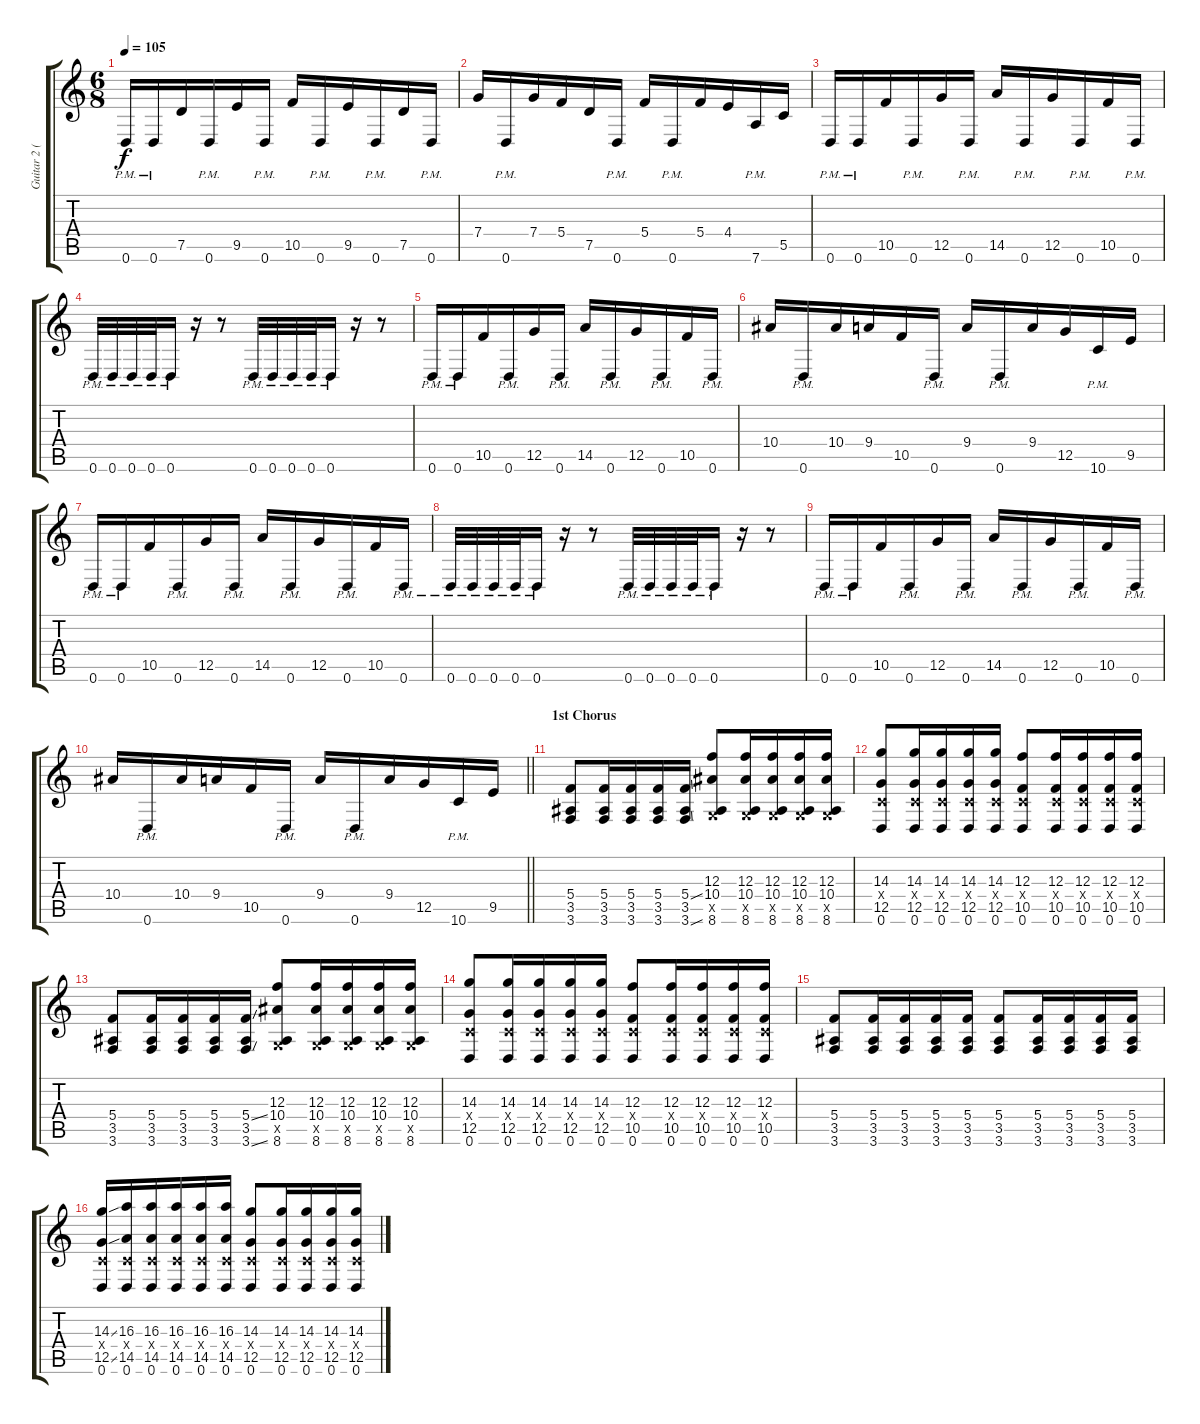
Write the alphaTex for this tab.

\track ("Guitar 2 (Rhythm)" "Guitar 2 (") {instrument distortionguitar}
\staff {score tabs}
\tuning (D4 A3 F3 C3 G2 D2) {hide}
\ts (6 8)
\tempo 105
\clef g2
\ks c
0.6{pm}.16{dy f} 0.6{pm}.16 7.5.16 0.6{pm}.16 9.5.16 0.6{pm}.16 10.5.16 0.6{pm}.16 9.5.16 0.6{pm}.16 7.5.16 0.6{pm}.16 |
7.4.16 0.6{pm}.16 7.4.16 5.4.16 7.5.16 0.6{pm}.16 5.4.16 0.6{pm}.16 5.4.16 4.4.16 7.6{pm}.16 5.5.16 |
0.6{pm}.16 0.6{pm}.16 10.5.16 0.6{pm}.16 12.5.16 0.6{pm}.16 14.5.16 0.6{pm}.16 12.5.16 0.6{pm}.16 10.5.16 0.6{pm}.16 |
0.6{pm}.32 0.6{pm}.32 0.6{pm}.32 0.6{pm}.32 0.6{pm}.16 r.16 r.8 0.6{pm}.32 0.6{pm}.32 0.6{pm}.32 0.6{pm}.32 0.6{pm}.16 r.16 r.8 |
0.6{pm}.16 0.6{pm}.16 10.5.16 0.6{pm}.16 12.5.16 0.6{pm}.16 14.5.16 0.6{pm}.16 12.5.16 0.6{pm}.16 10.5.16 0.6{pm}.16 |
10.4.16 0.6{pm}.16 10.4.16 9.4.16 10.5.16 0.6{pm}.16 9.4.16 0.6{pm}.16 9.4.16 12.5.16 10.6{pm}.16 9.5.16 |
0.6{pm}.16 0.6{pm}.16 10.5.16 0.6{pm}.16 12.5.16 0.6{pm}.16 14.5.16 0.6{pm}.16 12.5.16 0.6{pm}.16 10.5.16 0.6{pm}.16 |
0.6{pm}.32 0.6{pm}.32 0.6{pm}.32 0.6{pm}.32 0.6{pm}.16 r.16 r.8 0.6{pm}.32 0.6{pm}.32 0.6{pm}.32 0.6{pm}.32 0.6{pm}.16 r.16 r.8 |
0.6{pm}.16 0.6{pm}.16 10.5.16 0.6{pm}.16 12.5.16 0.6{pm}.16 14.5.16 0.6{pm}.16 12.5.16 0.6{pm}.16 10.5.16 0.6{pm}.16 |
\barLineRight lightlight
10.4.16 0.6{pm}.16 10.4.16 9.4.16 10.5.16 0.6{pm}.16 9.4.16 0.6{pm}.16 9.4.16 12.5.16 10.6{pm}.16 9.5.16 |
\section ("" "1st Chorus")
(5.4 3.5 3.6).8 (5.4 3.5 3.6).16 (5.4 3.5 3.6).16 (5.4 3.5 3.6).16 (5.4{ss} 3.5 3.6{ss}).16 (12.3 10.4 0.5{x} 8.6).8 (12.3 10.4 0.5{x} 8.6).16 (12.3 10.4 0.5{x} 8.6).16 (12.3 10.4 0.5{x} 8.6).16 (12.3 10.4 0.5{x} 8.6).16 |
(14.3 0.4{x} 12.5 0.6).8 (14.3 0.4{x} 12.5 0.6).16 (14.3 0.4{x} 12.5 0.6).16 (14.3 0.4{x} 12.5 0.6).16 (14.3 0.4{x} 12.5 0.6).16 (12.3 0.4{x} 10.5 0.6).8 (12.3 0.4{x} 10.5 0.6).16 (12.3 0.4{x} 10.5 0.6).16 (12.3 0.4{x} 10.5 0.6).16 (12.3 0.4{x} 10.5 0.6).16 |
(5.4 3.5 3.6).8 (5.4 3.5 3.6).16 (5.4 3.5 3.6).16 (5.4 3.5 3.6).16 (5.4{ss} 3.5 3.6{ss}).16 (12.3 10.4 0.5{x} 8.6).8 (12.3 10.4 0.5{x} 8.6).16 (12.3 10.4 0.5{x} 8.6).16 (12.3 10.4 0.5{x} 8.6).16 (12.3 10.4 0.5{x} 8.6).16 |
(14.3 0.4{x} 12.5 0.6).8 (14.3 0.4{x} 12.5 0.6).16 (14.3 0.4{x} 12.5 0.6).16 (14.3 0.4{x} 12.5 0.6).16 (14.3 0.4{x} 12.5 0.6).16 (12.3 0.4{x} 10.5 0.6).8 (12.3 0.4{x} 10.5 0.6).16 (12.3 0.4{x} 10.5 0.6).16 (12.3 0.4{x} 10.5 0.6).16 (12.3 0.4{x} 10.5 0.6).16 |
(5.4 3.5 3.6).8 (5.4 3.5 3.6).16 (5.4 3.5 3.6).16 (5.4 3.5 3.6).16 (5.4 3.5 3.6).16 (5.4 3.5 3.6).8 (5.4 3.5 3.6).16 (5.4 3.5 3.6).16 (5.4 3.5 3.6).16 (5.4 3.5 3.6).16 |
(14.3{ss} 0.4{x} 12.5{ss} 0.6).16 (16.3 0.4{x} 14.5 0.6).16 (16.3 0.4{x} 14.5 0.6).16 (16.3 0.4{x} 14.5 0.6).16 (16.3 0.4{x} 14.5 0.6).16 (16.3 0.4{x} 14.5 0.6).16 (14.3 0.4{x} 12.5 0.6).8 (14.3 0.4{x} 12.5 0.6).16 (14.3 0.4{x} 12.5 0.6).16 (14.3 0.4{x} 12.5 0.6).16 (14.3 0.4{x} 12.5 0.6).16
